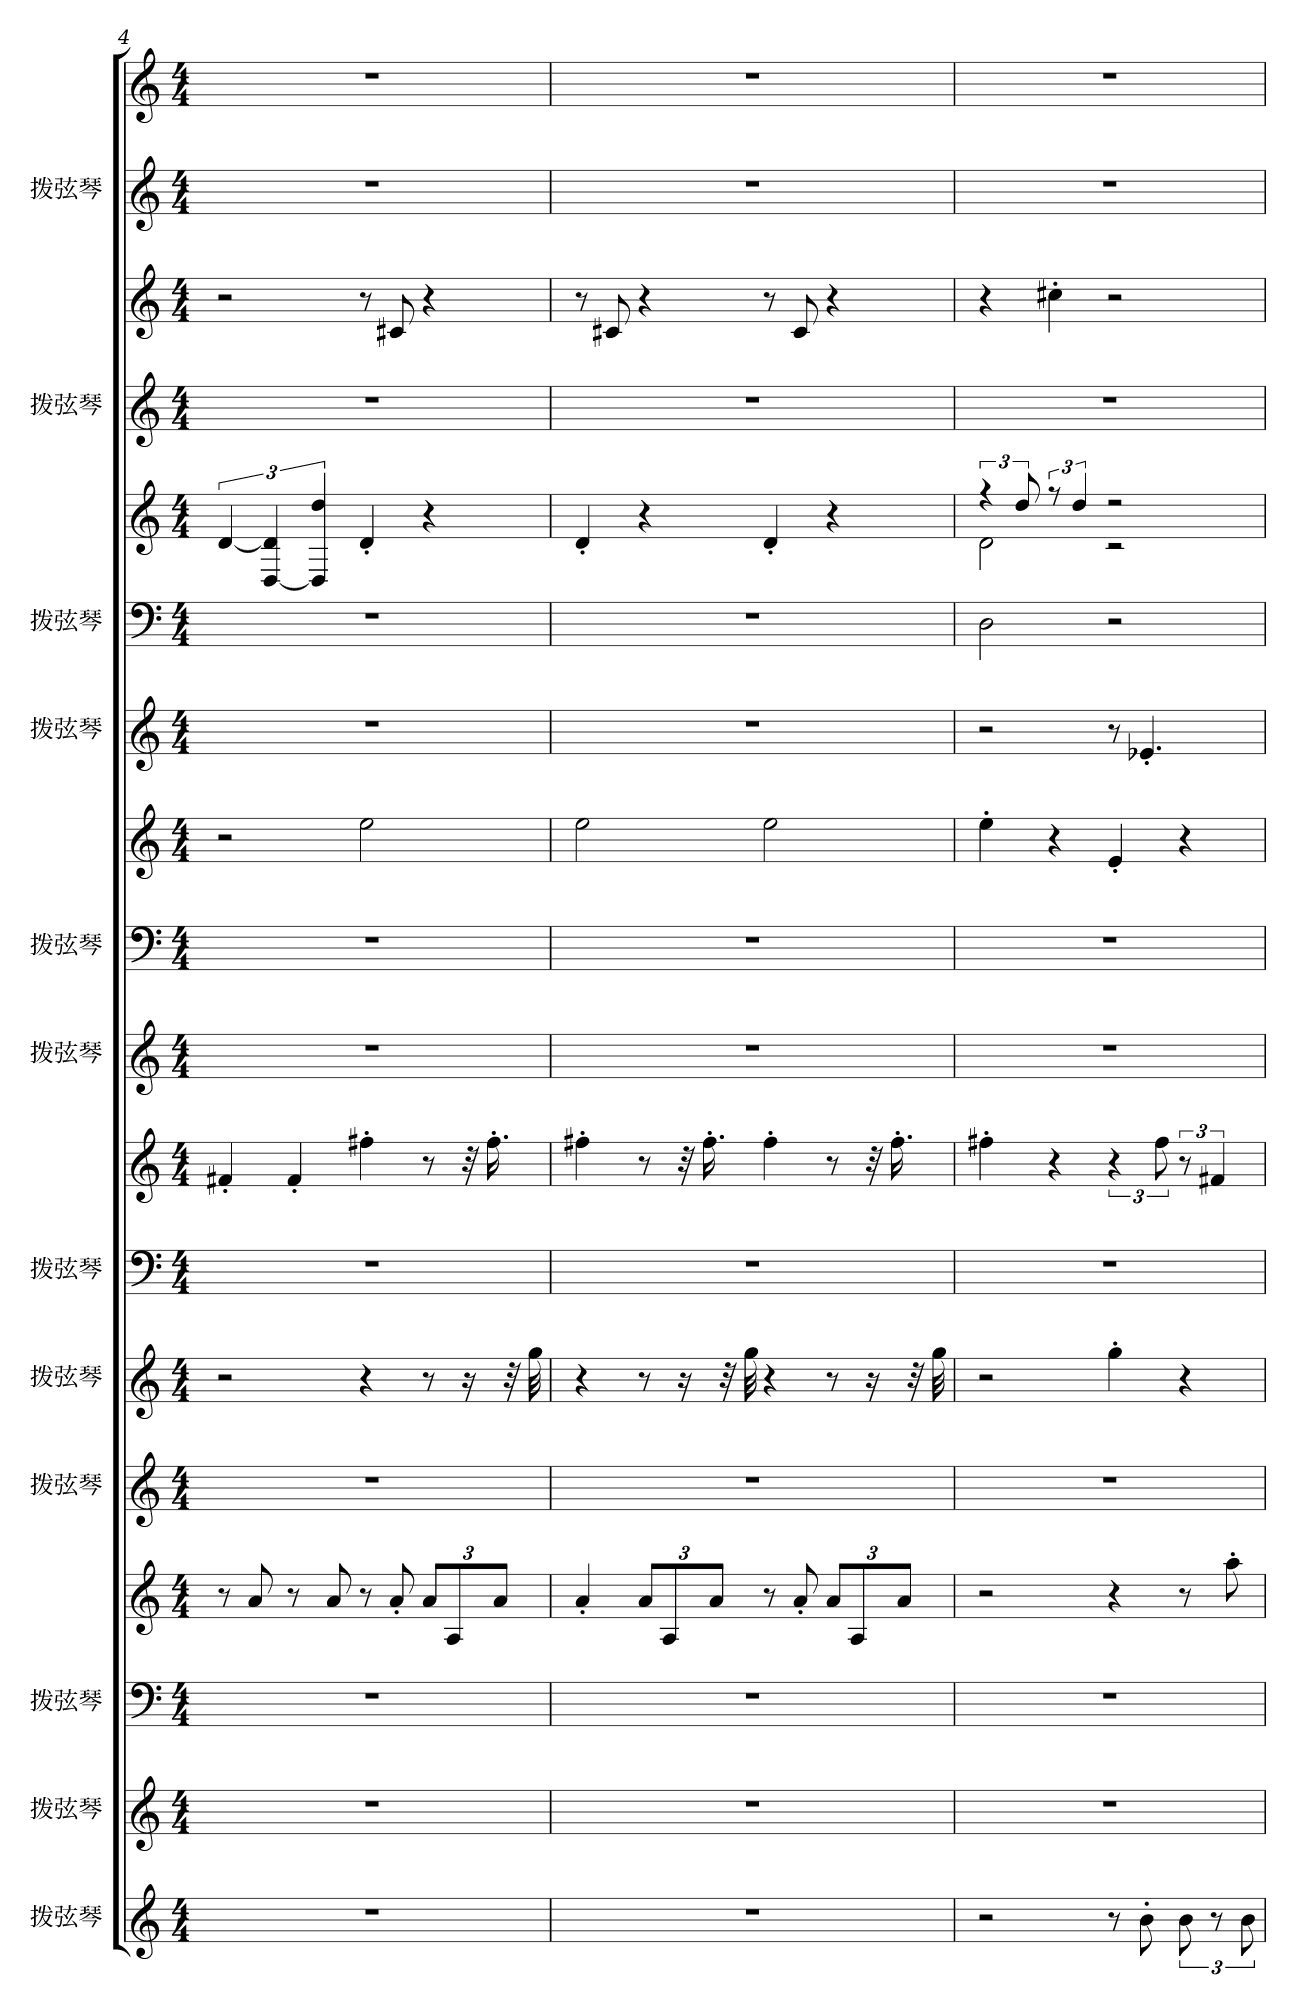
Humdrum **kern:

**kern	**kern	**kern	**kern	**kern	**kern	**kern	**kern	**kern	**kern	**kern	**kern	**kern	**kern	**kern	**kern	**kern	**kern
*part12	*part11	*part10	*part10	*part9	*part8	*part7	*part7	*part6	*part5	*part5	*part4	*part3	*part3	*part2	*part2	*part1	*part1
*staff18	*staff17	*staff16	*staff15	*staff14	*staff13	*staff12	*staff11	*staff10	*staff9	*staff8	*staff7	*staff6	*staff5	*staff4	*staff3	*staff2	*staff1
*I"拨弦琴	*I"拨弦琴	*I"拨弦琴	*	*I"拨弦琴	*I"拨弦琴	*I"拨弦琴	*	*I"拨弦琴	*I"拨弦琴	*	*I"拨弦琴	*I"拨弦琴	*	*I"拨弦琴	*	*I"拨弦琴	*
!!LO:PB:g=z
*clefG2	*clefG2	*clefF4	*clefG2	*clefG2	*clefG2	*clefF4	*clefG2	*clefG2	*clefF4	*clefG2	*clefG2	*clefF4	*clefG2	*clefG2	*clefG2	*clefG2	*clefG2
*k[]	*k[]	*k[]	*k[]	*k[]	*k[]	*k[]	*k[]	*k[]	*k[]	*k[]	*k[]	*k[]	*k[]	*k[]	*k[]	*k[]	*k[]
*M4/4	*M4/4	*M4/4	*M4/4	*M4/4	*M4/4	*M4/4	*M4/4	*M4/4	*M4/4	*M4/4	*M4/4	*M4/4	*M4/4	*M4/4	*M4/4	*M4/4	*M4/4
=4	=4	=4	=4	=4	=4	=4	=4	=4	=4	=4	=4	=4	=4	=4	=4	=4	=4
1r	1r	1r	8r	1r	2r	1r	4f#X'/	1r	1r	2r	1r	1r	[6d/	1r	2r	1r	1r
.	.	.	8a/	.	.	.	.	.	.	.	.	.	.	.	.	.	.
.	.	.	.	.	.	.	.	.	.	.	.	.	[6D/ 6d/]	.	.	.	.
.	.	.	8r	.	.	.	4f#'/	.	.	.	.	.	.	.	.	.	.
.	.	.	.	.	.	.	.	.	.	.	.	.	6D/] 6dd/	.	.	.	.
.	.	.	8a/	.	.	.	.	.	.	.	.	.	.	.	.	.	.
.	.	.	8r	.	4r	.	4ff#X'\	.	.	2ee\	.	.	4d'/	.	8r	.	.
.	.	.	8a'/	.	.	.	.	.	.	.	.	.	.	.	8c#X/	.	.
*	*	*	*Xbrackettup	*	*	*	*	*	*	*	*	*	*	*	*	*	*
.	.	.	12a/L	.	8r	.	8r	.	.	.	.	.	4r	.	4r	.	.
.	.	.	12A/	.	.	.	.	.	.	.	.	.	.	.	.	.	.
.	.	.	.	.	16r	.	32r	.	.	.	.	.	.	.	.	.	.
.	.	.	.	.	.	.	16.ff#'\	.	.	.	.	.	.	.	.	.	.
.	.	.	12a/J	.	.	.	.	.	.	.	.	.	.	.	.	.	.
.	.	.	.	.	32r	.	.	.	.	.	.	.	.	.	.	.	.
.	.	.	.	.	32gg\	.	.	.	.	.	.	.	.	.	.	.	.
=5	=5	=5	=5	=5	=5	=5	=5	=5	=5	=5	=5	=5	=5	=5	=5	=5	=5
1r	1r	1r	4a'/	1r	4r	1r	4ff#X'\	1r	1r	2ee\	1r	1r	4d'/	1r	8r	1r	1r
.	.	.	.	.	.	.	.	.	.	.	.	.	.	.	8c#X/	.	.
.	.	.	12a/L	.	8r	.	8r	.	.	.	.	.	4r	.	4r	.	.
.	.	.	12A/	.	.	.	.	.	.	.	.	.	.	.	.	.	.
.	.	.	.	.	16r	.	32r	.	.	.	.	.	.	.	.	.	.
.	.	.	.	.	.	.	16.ff#'\	.	.	.	.	.	.	.	.	.	.
.	.	.	12a/J	.	.	.	.	.	.	.	.	.	.	.	.	.	.
.	.	.	.	.	32r	.	.	.	.	.	.	.	.	.	.	.	.
.	.	.	.	.	32gg\	.	.	.	.	.	.	.	.	.	.	.	.
.	.	.	8r	.	4r	.	4ff#'\	.	.	2ee\	.	.	4d'/	.	8r	.	.
.	.	.	8a'/	.	.	.	.	.	.	.	.	.	.	.	8c#/	.	.
.	.	.	12a/L	.	8r	.	8r	.	.	.	.	.	4r	.	4r	.	.
.	.	.	12A/	.	.	.	.	.	.	.	.	.	.	.	.	.	.
.	.	.	.	.	16r	.	32r	.	.	.	.	.	.	.	.	.	.
.	.	.	.	.	.	.	16.ff#'\	.	.	.	.	.	.	.	.	.	.
.	.	.	12a/J	.	.	.	.	.	.	.	.	.	.	.	.	.	.
.	.	.	.	.	32r	.	.	.	.	.	.	.	.	.	.	.	.
.	.	.	.	.	32gg\	.	.	.	.	.	.	.	.	.	.	.	.
=6	=6	=6	=6	=6	=6	=6	=6	=6	=6	=6	=6	=6	=6	=6	=6	=6	=6
*	*	*	*	*	*	*	*	*	*	*	*	*	*^	*	*	*	*
2r	1r	1r	2r	1r	2r	1r	4ff#X'\	1r	1r	4ee'\	2r	2D\	6r	2d\	1r	4r	1r	1r
.	.	.	.	.	.	.	.	.	.	.	.	.	12dd/	.	.	.	.	.
.	.	.	.	.	.	.	4r	.	.	4r	.	.	12r	.	.	4cc#X'\	.	.
.	.	.	.	.	.	.	.	.	.	.	.	.	6dd/	.	.	.	.	.
8r	.	.	4r	.	4gg'\	.	6r	.	.	4e'/	8r	2r	2r	2r	.	2r	.	.
8b'\	.	.	.	.	.	.	.	.	.	.	4.e-X'/	.	.	.	.	.	.	.
.	.	.	.	.	.	.	12ff#\	.	.	.	.	.	.	.	.	.	.	.
12b\	.	.	8r	.	4r	.	12r	.	.	4r	.	.	.	.	.	.	.	.
12r	.	.	.	.	.	.	6f#X/	.	.	.	.	.	.	.	.	.	.	.
.	.	.	8aa'\	.	.	.	.	.	.	.	.	.	.	.	.	.	.	.
12b\	.	.	.	.	.	.	.	.	.	.	.	.	.	.	.	.	.	.
*	*	*	*	*	*	*	*	*	*	*	*	*	*v	*v	*	*	*	*
=	=	=	=	=	=	=	=	=	=	=	=	=	=	=	=	=	=
*-	*-	*-	*-	*-	*-	*-	*-	*-	*-	*-	*-	*-	*-	*-	*-	*-	*-
